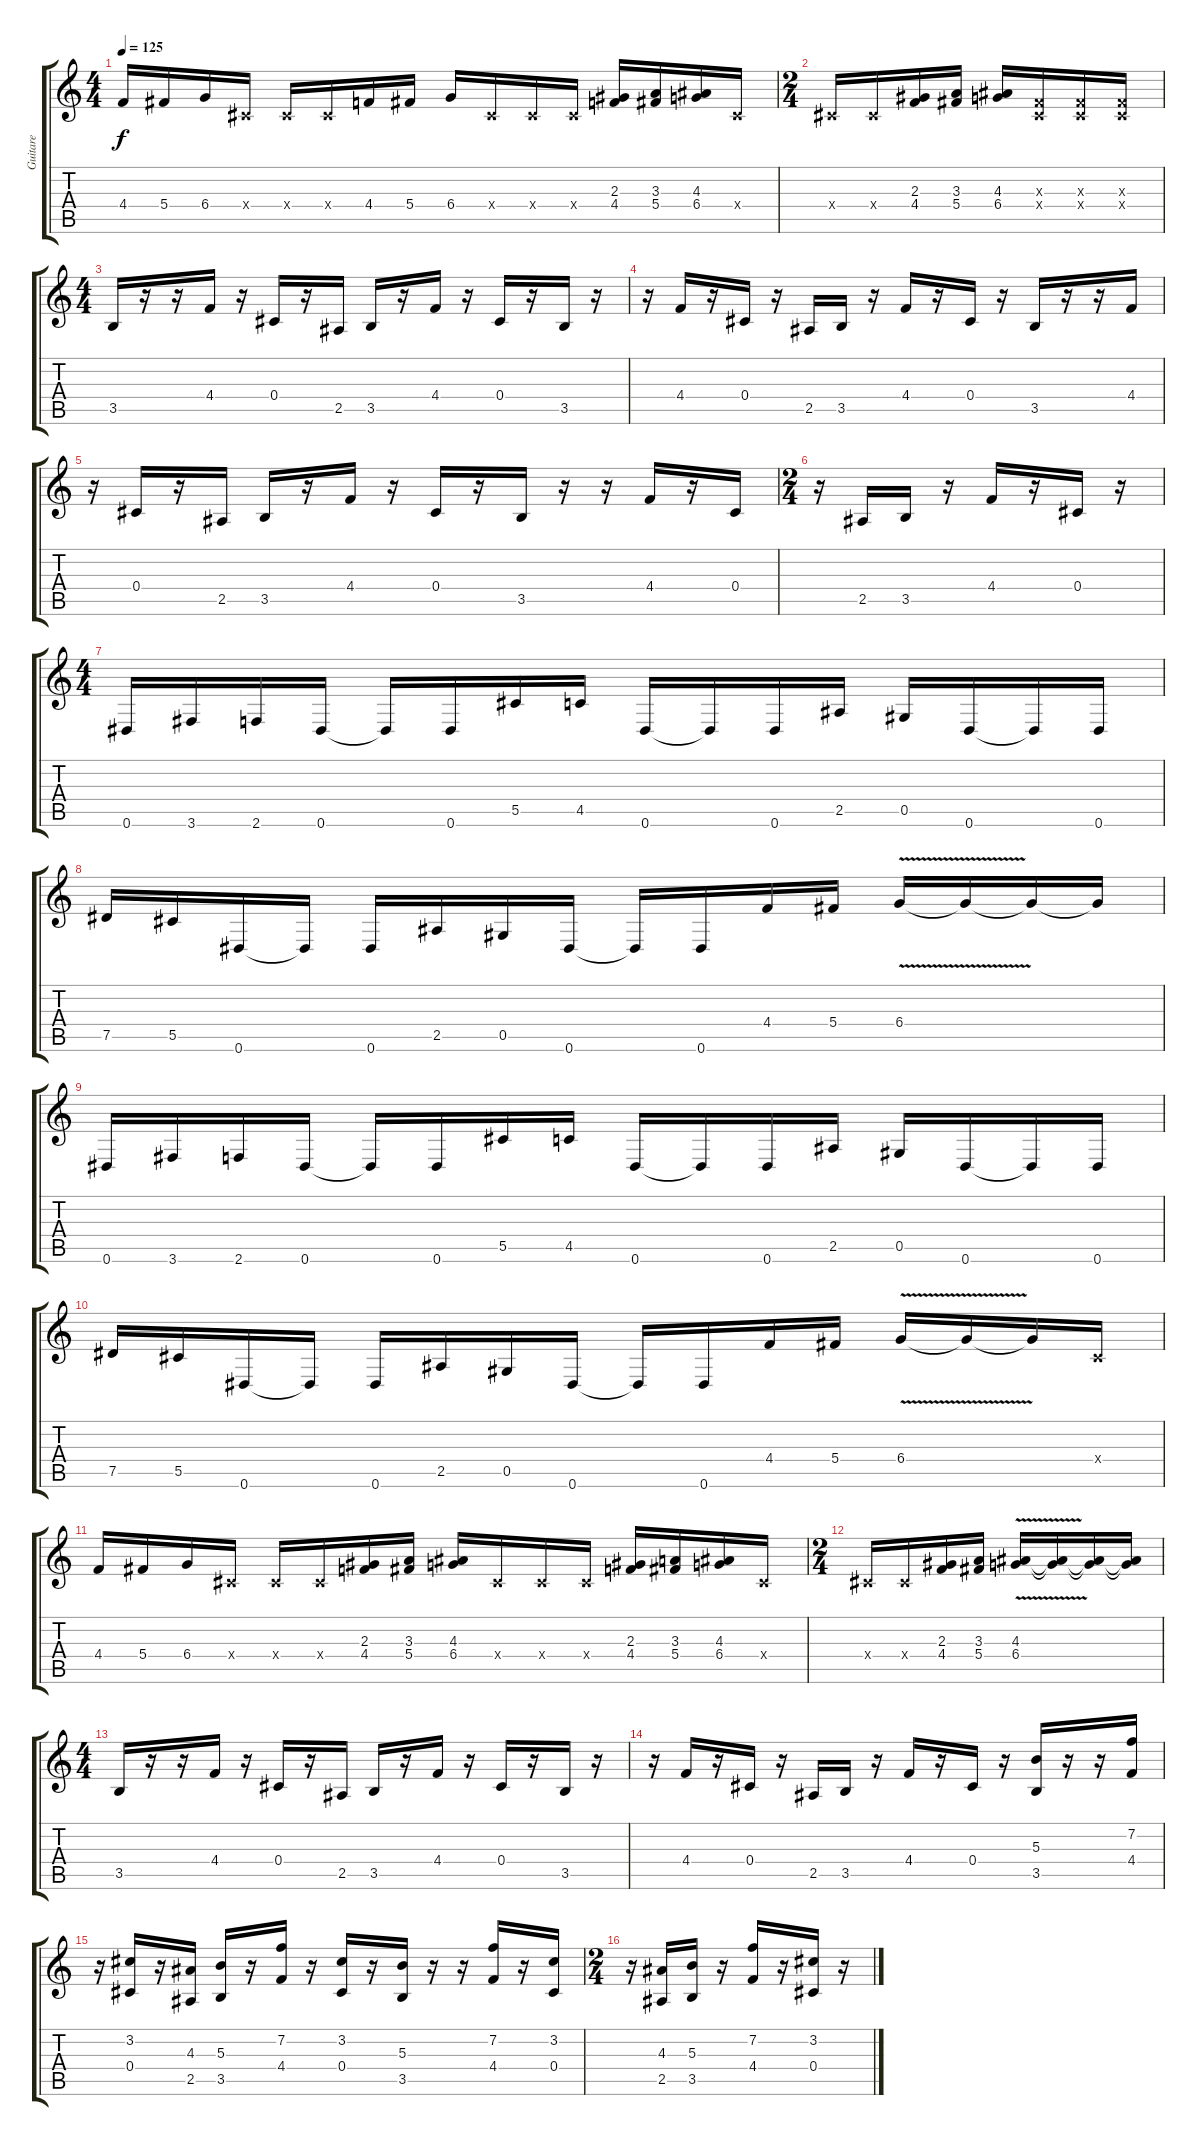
\track ("Guitare" "Guitare") {instrument overdrivenguitar}
\staff {score tabs}
\tuning (Eb4 Bb3 Gb3 Db3 Ab2 Eb2) {hide}
\ts (4 4)
\tempo 125
\clef g2
\ks c
4.4.16{dy f} 5.4.16 6.4.16 0.4{x}.16 0.4{x}.16 0.4{x}.16 4.4.16 5.4.16 6.4.16 0.4{x}.16 0.4{x}.16 0.4{x}.16 (2.3 4.4).16 (3.3 5.4).16 (4.3 6.4).16 0.4{x}.16 |
\ts (2 4)
0.4{x}.16 0.4{x}.16 (2.3 4.4).16 (3.3 5.4).16 (4.3 6.4).16 (0.3{x} 0.4{x}).16 (0.3{x} 0.4{x}).16 (0.3{x} 0.4{x}).16 |
\ts (4 4)
3.5.16 r.16 r.16 4.4.16 r.16 0.4.16 r.16 2.5.16 3.5.16 r.16 4.4.16 r.16 0.4.16 r.16 3.5.16 r.16 |
r.16 4.4.16 r.16 0.4.16 r.16 2.5.16 3.5.16 r.16 4.4.16 r.16 0.4.16 r.16 3.5.16 r.16 r.16 4.4.16 |
r.16 0.4.16 r.16 2.5.16 3.5.16 r.16 4.4.16 r.16 0.4.16 r.16 3.5.16 r.16 r.16 4.4.16 r.16 0.4.16 |
\ts (2 4)
r.16 2.5.16 3.5.16 r.16 4.4.16 r.16 0.4.16 r.16 |
\ts (4 4)
0.6.16 3.6.16 2.6.16 0.6.16 0.6{t}.16 0.6.16 5.5.16 4.5.16 0.6.16 0.6{t}.16 0.6.16 2.5.16 0.5.16 0.6.16 0.6{t}.16 0.6.16 |
7.5.16 5.5.16 0.6.16 0.6{t}.16 0.6.16 2.5.16 0.5.16 0.6.16 0.6{t}.16 0.6.16 4.4.16 5.4.16 6.4{v}.16 6.4{t}.16 6.4{t}.16 6.4{t}.16 |
0.6.16 3.6.16 2.6.16 0.6.16 0.6{t}.16 0.6.16 5.5.16 4.5.16 0.6.16 0.6{t}.16 0.6.16 2.5.16 0.5.16 0.6.16 0.6{t}.16 0.6.16 |
7.5.16 5.5.16 0.6.16 0.6{t}.16 0.6.16 2.5.16 0.5.16 0.6.16 0.6{t}.16 0.6.16 4.4.16 5.4.16 6.4{v}.16 6.4{t}.16 6.4{t}.16 0.4{x}.16 |
4.4.16 5.4.16 6.4.16 0.4{x}.16 0.4{x}.16 0.4{x}.16 (2.3 4.4).16 (3.3 5.4).16 (4.3 6.4).16 0.4{x}.16 0.4{x}.16 0.4{x}.16 (2.3 4.4).16 (3.3 5.4).16 (4.3 6.4).16 0.4{x}.16 |
\ts (2 4)
0.4{x}.16 0.4{x}.16 (2.3 4.4).16 (3.3 5.4).16 (4.3{v} 6.4{v}).16 (4.3{t} 6.4{t}).16 (4.3{t} 6.4{t}).16 (4.3{t} 6.4{t}).16 |
\ts (4 4)
3.5.16 r.16 r.16 4.4.16 r.16 0.4.16 r.16 2.5.16 3.5.16 r.16 4.4.16 r.16 0.4.16 r.16 3.5.16 r.16 |
r.16 4.4.16 r.16 0.4.16 r.16 2.5.16 3.5.16 r.16 4.4.16 r.16 0.4.16 r.16 (5.3 3.5).16 r.16 r.16 (7.2 4.4).16 |
r.16 (3.2 0.4).16 r.16 (4.3 2.5).16 (5.3 3.5).16 r.16 (7.2 4.4).16 r.16 (3.2 0.4).16 r.16 (5.3 3.5).16 r.16 r.16 (7.2 4.4).16 r.16 (3.2 0.4).16 |
\ts (2 4)
r.16 (4.3 2.5).16 (5.3 3.5).16 r.16 (7.2 4.4).16 r.16 (3.2 0.4).16 r.16
